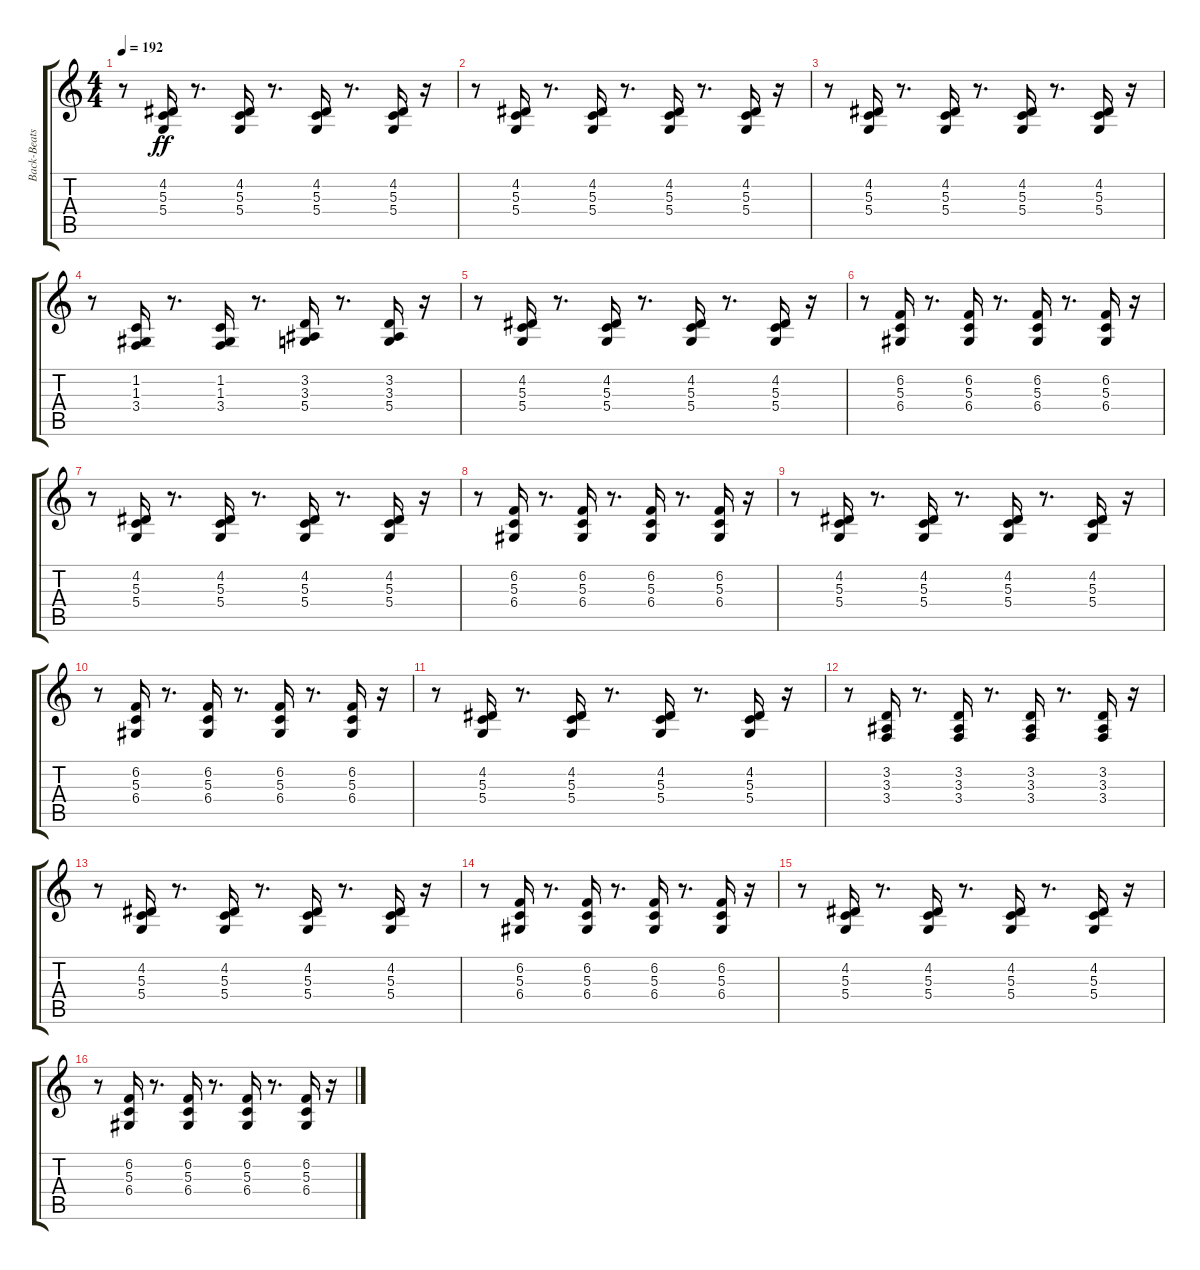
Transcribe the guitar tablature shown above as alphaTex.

\track ("Back-Beats" "Back-Beats") {instrument trombone}
\staff {score tabs}
\tuning (E4 B3 G3 D3 A2 E2) {hide}
\ts (4 4)
\tempo 192
\clef g2
\ks c
r.8{dy ff} (4.2 5.3 5.4).16 r.8{d} (4.2 5.3 5.4).16 r.8{d} (4.2 5.3 5.4).16 r.8{d} (4.2 5.3 5.4).16 r.16 |
r.8 (4.2 5.3 5.4).16 r.8{d} (4.2 5.3 5.4).16 r.8{d} (4.2 5.3 5.4).16 r.8{d} (4.2 5.3 5.4).16 r.16 |
r.8 (4.2 5.3 5.4).16 r.8{d} (4.2 5.3 5.4).16 r.8{d} (4.2 5.3 5.4).16 r.8{d} (4.2 5.3 5.4).16 r.16 |
r.8 (1.2 1.3 3.4).16 r.8{d} (1.2 1.3 3.4).16 r.8{d} (3.2 3.3 5.4).16 r.8{d} (3.2 3.3 5.4).16 r.16 |
r.8 (4.2 5.3 5.4).16 r.8{d} (4.2 5.3 5.4).16 r.8{d} (4.2 5.3 5.4).16 r.8{d} (4.2 5.3 5.4).16 r.16 |
r.8 (6.2 5.3 6.4).16 r.8{d} (6.2 5.3 6.4).16 r.8{d} (6.2 5.3 6.4).16 r.8{d} (6.2 5.3 6.4).16 r.16 |
r.8 (4.2 5.3 5.4).16 r.8{d} (4.2 5.3 5.4).16 r.8{d} (4.2 5.3 5.4).16 r.8{d} (4.2 5.3 5.4).16 r.16 |
r.8 (6.2 5.3 6.4).16 r.8{d} (6.2 5.3 6.4).16 r.8{d} (6.2 5.3 6.4).16 r.8{d} (6.2 5.3 6.4).16 r.16 |
r.8 (4.2 5.3 5.4).16 r.8{d} (4.2 5.3 5.4).16 r.8{d} (4.2 5.3 5.4).16 r.8{d} (4.2 5.3 5.4).16 r.16 |
r.8 (6.2 5.3 6.4).16 r.8{d} (6.2 5.3 6.4).16 r.8{d} (6.2 5.3 6.4).16 r.8{d} (6.2 5.3 6.4).16 r.16 |
r.8 (4.2 5.3 5.4).16 r.8{d} (4.2 5.3 5.4).16 r.8{d} (4.2 5.3 5.4).16 r.8{d} (4.2 5.3 5.4).16 r.16 |
r.8 (3.2 3.3 3.4).16 r.8{d} (3.2 3.3 3.4).16 r.8{d} (3.2 3.3 3.4).16 r.8{d} (3.2 3.3 3.4).16 r.16 |
r.8 (4.2 5.3 5.4).16 r.8{d} (4.2 5.3 5.4).16 r.8{d} (4.2 5.3 5.4).16 r.8{d} (4.2 5.3 5.4).16 r.16 |
r.8 (6.2 5.3 6.4).16 r.8{d} (6.2 5.3 6.4).16 r.8{d} (6.2 5.3 6.4).16 r.8{d} (6.2 5.3 6.4).16 r.16 |
r.8 (4.2 5.3 5.4).16 r.8{d} (4.2 5.3 5.4).16 r.8{d} (4.2 5.3 5.4).16 r.8{d} (4.2 5.3 5.4).16 r.16 |
r.8 (6.2 5.3 6.4).16 r.8{d} (6.2 5.3 6.4).16 r.8{d} (6.2 5.3 6.4).16 r.8{d} (6.2 5.3 6.4).16 r.16
